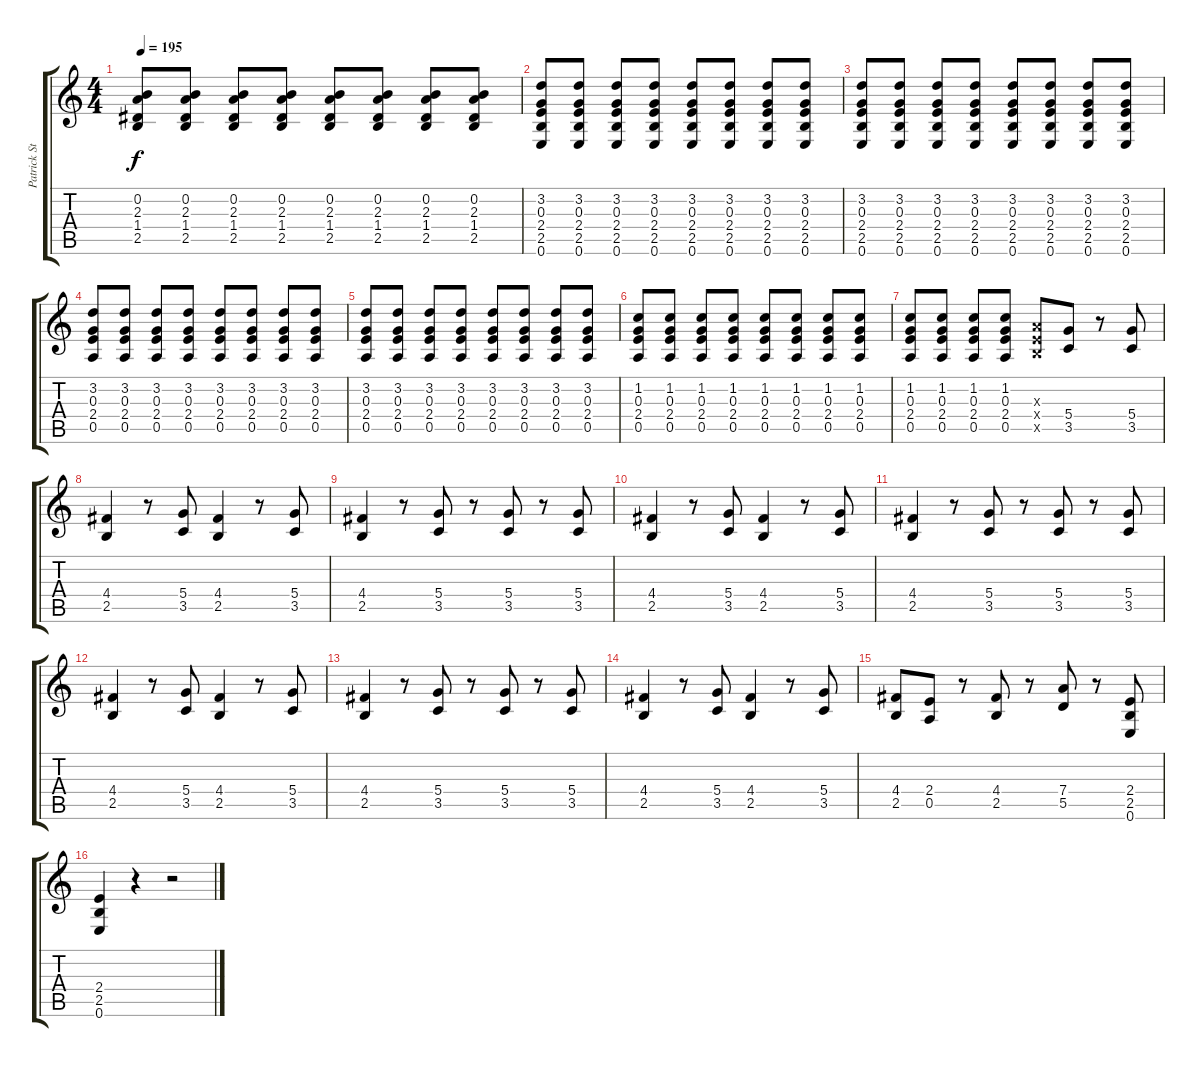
\track ("Patrick Stump - Rhythm Guitar (Left)" "Patrick St") {instrument distortionguitar}
\staff {score tabs}
\tuning (E4 B3 G3 D3 A2 E2) {hide}
\ts (4 4)
\tempo 195
\clef g2
\ks c
(0.2 2.3 1.4 2.5).8{dy f} (0.2 2.3 1.4 2.5).8 (0.2 2.3 1.4 2.5).8 (0.2 2.3 1.4 2.5).8 (0.2 2.3 1.4 2.5).8 (0.2 2.3 1.4 2.5).8 (0.2 2.3 1.4 2.5).8 (0.2 2.3 1.4 2.5).8 |
(3.2 0.3 2.4 2.5 0.6).8 (3.2 0.3 2.4 2.5 0.6).8 (3.2 0.3 2.4 2.5 0.6).8 (3.2 0.3 2.4 2.5 0.6).8 (3.2 0.3 2.4 2.5 0.6).8 (3.2 0.3 2.4 2.5 0.6).8 (3.2 0.3 2.4 2.5 0.6).8 (3.2 0.3 2.4 2.5 0.6).8 |
(3.2 0.3 2.4 2.5 0.6).8 (3.2 0.3 2.4 2.5 0.6).8 (3.2 0.3 2.4 2.5 0.6).8 (3.2 0.3 2.4 2.5 0.6).8 (3.2 0.3 2.4 2.5 0.6).8 (3.2 0.3 2.4 2.5 0.6).8 (3.2 0.3 2.4 2.5 0.6).8 (3.2 0.3 2.4 2.5 0.6).8 |
(3.2 0.3 2.4 0.5).8 (3.2 0.3 2.4 0.5).8 (3.2 0.3 2.4 0.5).8 (3.2 0.3 2.4 0.5).8 (3.2 0.3 2.4 0.5).8 (3.2 0.3 2.4 0.5).8 (3.2 0.3 2.4 0.5).8 (3.2 0.3 2.4 0.5).8 |
(3.2 0.3 2.4 0.5).8 (3.2 0.3 2.4 0.5).8 (3.2 0.3 2.4 0.5).8 (3.2 0.3 2.4 0.5).8 (3.2 0.3 2.4 0.5).8 (3.2 0.3 2.4 0.5).8 (3.2 0.3 2.4 0.5).8 (3.2 0.3 2.4 0.5).8 |
(1.2 0.3 2.4 0.5).8 (1.2 0.3 2.4 0.5).8 (1.2 0.3 2.4 0.5).8 (1.2 0.3 2.4 0.5).8 (1.2 0.3 2.4 0.5).8 (1.2 0.3 2.4 0.5).8 (1.2 0.3 2.4 0.5).8 (1.2 0.3 2.4 0.5).8 |
(1.2 0.3 2.4 0.5).8 (1.2 0.3 2.4 0.5).8 (1.2 0.3 2.4 0.5).8 (1.2 0.3 2.4 0.5).8 (2.3{x} 2.4{x} 2.5{x}).8 (5.4 3.5).8 r.8 (5.4 3.5).8 |
(4.4 2.5).4 r.8 (5.4 3.5).8 (4.4 2.5).4 r.8 (5.4 3.5).8 |
(4.4 2.5).4 r.8 (5.4 3.5).8 r.8 (5.4 3.5).8 r.8 (5.4 3.5).8 |
(4.4 2.5).4 r.8 (5.4 3.5).8 (4.4 2.5).4 r.8 (5.4 3.5).8 |
(4.4 2.5).4 r.8 (5.4 3.5).8 r.8 (5.4 3.5).8 r.8 (5.4 3.5).8 |
(4.4 2.5).4 r.8 (5.4 3.5).8 (4.4 2.5).4 r.8 (5.4 3.5).8 |
(4.4 2.5).4 r.8 (5.4 3.5).8 r.8 (5.4 3.5).8 r.8 (5.4 3.5).8 |
(4.4 2.5).4 r.8 (5.4 3.5).8 (4.4 2.5).4 r.8 (5.4 3.5).8 |
(4.4 2.5).8 (2.4 0.5).8 r.8 (4.4 2.5).8 r.8 (7.4 5.5).8 r.8 (2.4 2.5 0.6).8 |
(2.4 2.5 0.6).4 r.4 r.2
